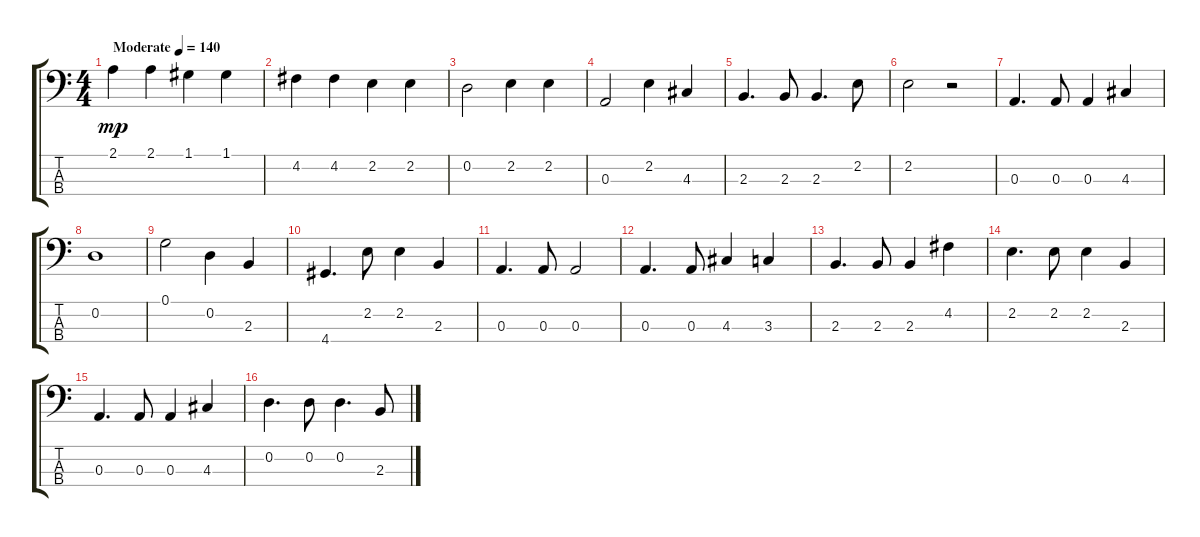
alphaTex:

\track "" {instrument electricbassfinger}
\staff {score tabs}
\tuning (G2 D2 A1 E1) {hide}
\ts (4 4)
\tempo (140 "Moderate")
\clef f4
\ks c
2.1.4{dy mp instrument electricbassfinger} 2.1.4 1.1.4 1.1.4 |
4.2.4 4.2.4 2.2.4 2.2.4 |
0.2.2 2.2.4 2.2.4 |
0.3.2 2.2.4 4.3.4 |
2.3.4{d} 2.3.8 2.3.4{d} 2.2.8 |
2.2.2 r.2 |
0.3.4{d} 0.3.8 0.3.4 4.3.4 |
0.2.1 |
0.1.2 0.2.4 2.3.4 |
4.4.4{d} 2.2.8 2.2.4 2.3.4 |
0.3.4{d} 0.3.8 0.3.2 |
0.3.4{d} 0.3.8 4.3.4 3.3.4 |
2.3.4{d} 2.3.8 2.3.4 4.2.4 |
2.2.4{d} 2.2.8 2.2.4 2.3.4 |
0.3.4{d} 0.3.8 0.3.4 4.3.4 |
0.2.4{d} 0.2.8 0.2.4{d} 2.3.8
